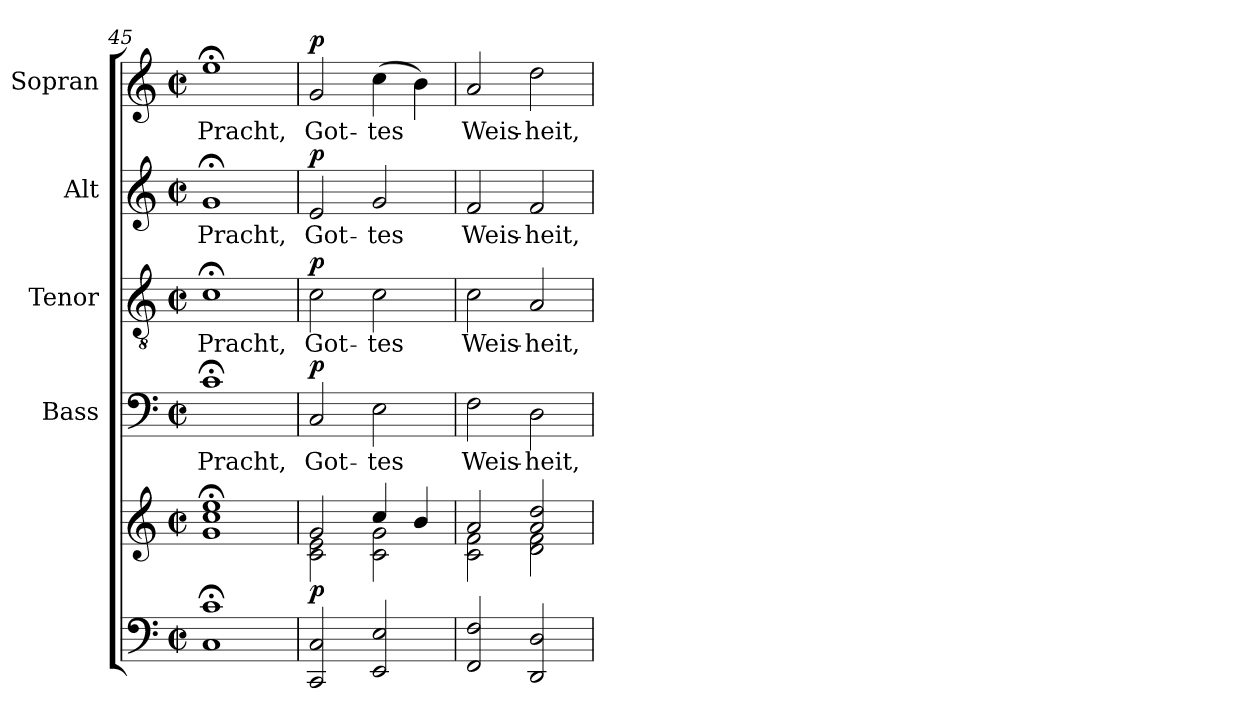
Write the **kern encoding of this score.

**kern	**kern	**dynam	**kern	**text	**dynam	**kern	**text	**dynam	**kern	**text	**dynam	**kern	**text	**dynam
*part5	*part5	*part5	*part4	*part4	*part4	*part3	*part3	*part3	*part2	*part2	*part2	*part1	*part1	*part1
*staff6	*staff5	*staff5/6	*staff4	*staff4	*staff4	*staff3	*staff3	*staff3	*staff2	*staff2	*staff2	*staff1	*staff1	*staff1
*	*	*	*I"Bass	*	*	*I"Tenor	*	*	*I"Alt	*	*	*I"Sopran	*	*
*	*	*	*I'B.	*	*	*I'T.	*	*	*I'A.	*	*	*I'S.	*	*
*clefF4	*clefG2	*	*clefF4	*	*	*clefGv2	*	*	*clefG2	*	*	*clefG2	*	*
*k[]	*k[]	*	*k[]	*	*	*k[]	*	*	*k[]	*	*	*k[]	*	*
*C:	*C:	*	*C:	*	*	*C:	*	*	*C:	*	*	*C:	*	*
*M2/2	*M2/2	*	*M2/2	*	*	*M2/2	*	*	*M2/2	*	*	*M2/2	*	*
*met(c|)	*met(c|)	*	*met(c|)	*	*	*met(c|)	*	*	*met(c|)	*	*	*met(c|)	*	*
=45	=45	=45	=45	=45	=45	=45	=45	=45	=45	=45	=45	=45	=45	=45
*	*^	*	*	*	*	*	*	*	*	*	*	*	*	*
!	!	!	!	!	!LO:LY:b	!	!	!LO:LY:b	!	!	!LO:LY:b	!	!	!LO:LY:b	!
1C; 1c;	1cc;< 1ee;<	1g	.	1c;<	Pracht,	.	1c;<	Pracht,	.	1g;<	Pracht,	.	1ee;<	Pracht,	.
=46	=46	=46	=46	=46	=46	=46	=46	=46	=46	=46	=46	=46	=46	=46	=46
!	!	!	!LO:DY:b	!	!LO:LY:b	!LO:DY:a	!	!LO:LY:b	!LO:DY:a	!	!LO:LY:b	!LO:DY:a	!	!LO:LY:b	!LO:DY:a
2CC/ 2C/	2g/	2c\ 2e\	p	2C/	Got-	p	2c\	Got-	p	2e/	Got-	p	2g/	Got-	p
!	!	!	!	!	!LO:LY:b	!	!	!LO:LY:b	!	!	!LO:LY:b	!	!	!LO:LY:b	!
2EE/ 2E/	4cc/	2c\ 2g\	.	2E\	-tes	.	2c\	-tes	.	2g/	-tes	.	(>4cc\	-tes	.
.	4b/	.	.	.	.	.	.	.	.	.	.	.	4b\)	.	.
!!LO:LB:g=z
=47	=47	=47	=47	=47	=47	=47	=47	=47	=47	=47	=47	=47	=47	=47	=47
!	!	!	!	!	!LO:LY:b	!	!	!LO:LY:b	!	!	!LO:LY:b	!	!	!LO:LY:b	!
2FF/ 2F/	2a/	2c\ 2f\	.	2F\	Weis-	.	2c\	Weis-	.	2f/	Weis-	.	2a/	Weis-	.
!	!	!	!	!	!LO:LY:b	!	!	!LO:LY:b	!	!	!LO:LY:b	!	!	!LO:LY:b	!
2DD/ 2D/	2a/ 2dd/	2d\ 2f\	.	2D\	-heit,	.	2A/	-heit,	.	2f/	-heit,	.	2dd\	-heit,	.
*	*v	*v	*	*	*	*	*	*	*	*	*	*	*	*	*
=	=	=	=	=	=	=	=	=	=	=	=	=	=	=
*-	*-	*-	*-	*-	*-	*-	*-	*-	*-	*-	*-	*-	*-	*-
